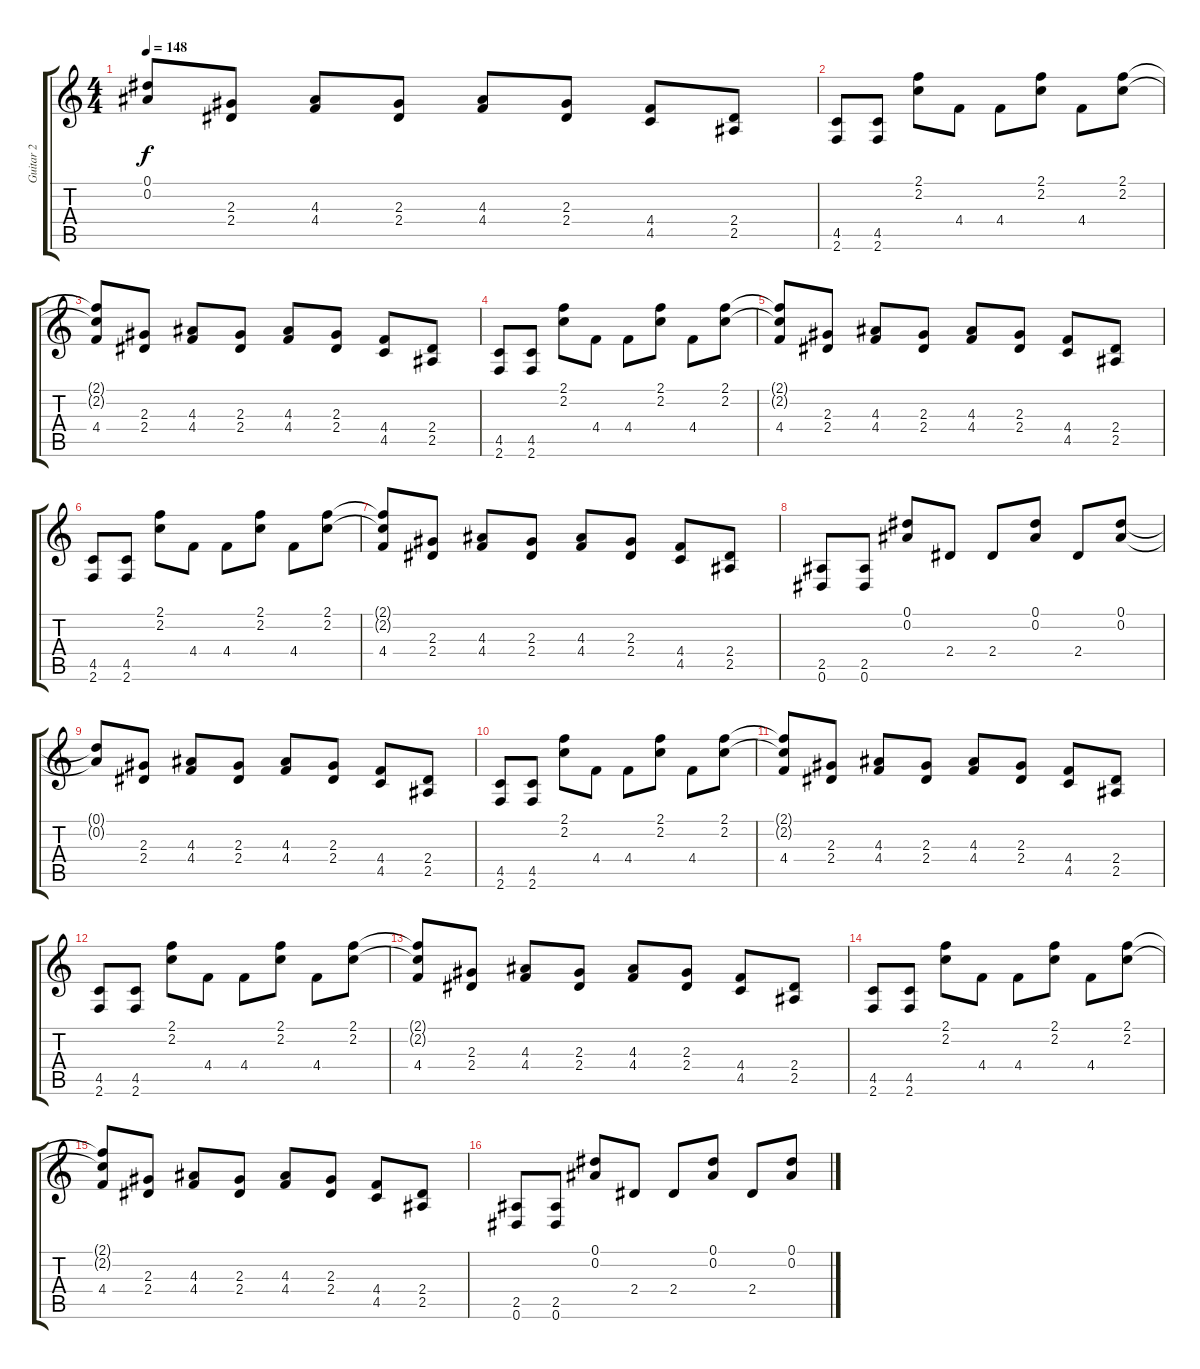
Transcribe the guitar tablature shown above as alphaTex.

\track ("Guitar 2" "Guitar 2") {instrument distortionguitar}
\staff {score tabs}
\tuning (Eb4 Bb3 Gb3 Db3 Ab2 Eb2) {hide}
\ts (4 4)
\tempo 148
\clef g2
\ks c
(0.1{t} 0.2{t}).8{dy f} (2.3 2.4).8 (4.3 4.4).8 (2.3 2.4).8 (4.3 4.4).8 (2.3 2.4).8 (4.4 4.5).8 (2.4 2.5).8 |
(4.5 2.6).8 (4.5 2.6).8 (2.1 2.2).8 4.4.8 4.4.8 (2.1 2.2).8 4.4.8 (2.1 2.2).8 |
(2.1{t} 2.2{t} 4.4).8 (2.3 2.4).8 (4.3 4.4).8 (2.3 2.4).8 (4.3 4.4).8 (2.3 2.4).8 (4.4 4.5).8 (2.4 2.5).8 |
(4.5 2.6).8 (4.5 2.6).8 (2.1 2.2).8 4.4.8 4.4.8 (2.1 2.2).8 4.4.8 (2.1 2.2).8 |
(2.1{t} 2.2{t} 4.4).8 (2.3 2.4).8 (4.3 4.4).8 (2.3 2.4).8 (4.3 4.4).8 (2.3 2.4).8 (4.4 4.5).8 (2.4 2.5).8 |
(4.5 2.6).8 (4.5 2.6).8 (2.1 2.2).8 4.4.8 4.4.8 (2.1 2.2).8 4.4.8 (2.1 2.2).8 |
(2.1{t} 2.2{t} 4.4).8 (2.3 2.4).8 (4.3 4.4).8 (2.3 2.4).8 (4.3 4.4).8 (2.3 2.4).8 (4.4 4.5).8 (2.4 2.5).8 |
(2.5 0.6).8 (2.5 0.6).8 (0.1 0.2).8 2.4.8 2.4.8 (0.1 0.2).8 2.4.8 (0.1 0.2).8 |
(0.1{t} 0.2{t}).8 (2.3 2.4).8 (4.3 4.4).8 (2.3 2.4).8 (4.3 4.4).8 (2.3 2.4).8 (4.4 4.5).8 (2.4 2.5).8 |
(4.5 2.6).8 (4.5 2.6).8 (2.1 2.2).8 4.4.8 4.4.8 (2.1 2.2).8 4.4.8 (2.1 2.2).8 |
(2.1{t} 2.2{t} 4.4).8 (2.3 2.4).8 (4.3 4.4).8 (2.3 2.4).8 (4.3 4.4).8 (2.3 2.4).8 (4.4 4.5).8 (2.4 2.5).8 |
(4.5 2.6).8 (4.5 2.6).8 (2.1 2.2).8 4.4.8 4.4.8 (2.1 2.2).8 4.4.8 (2.1 2.2).8 |
(2.1{t} 2.2{t} 4.4).8 (2.3 2.4).8 (4.3 4.4).8 (2.3 2.4).8 (4.3 4.4).8 (2.3 2.4).8 (4.4 4.5).8 (2.4 2.5).8 |
(4.5 2.6).8 (4.5 2.6).8 (2.1 2.2).8 4.4.8 4.4.8 (2.1 2.2).8 4.4.8 (2.1 2.2).8 |
(2.1{t} 2.2{t} 4.4).8 (2.3 2.4).8 (4.3 4.4).8 (2.3 2.4).8 (4.3 4.4).8 (2.3 2.4).8 (4.4 4.5).8 (2.4 2.5).8 |
(2.5 0.6).8 (2.5 0.6).8 (0.1 0.2).8 2.4.8 2.4.8 (0.1 0.2).8 2.4.8 (0.1 0.2).8
